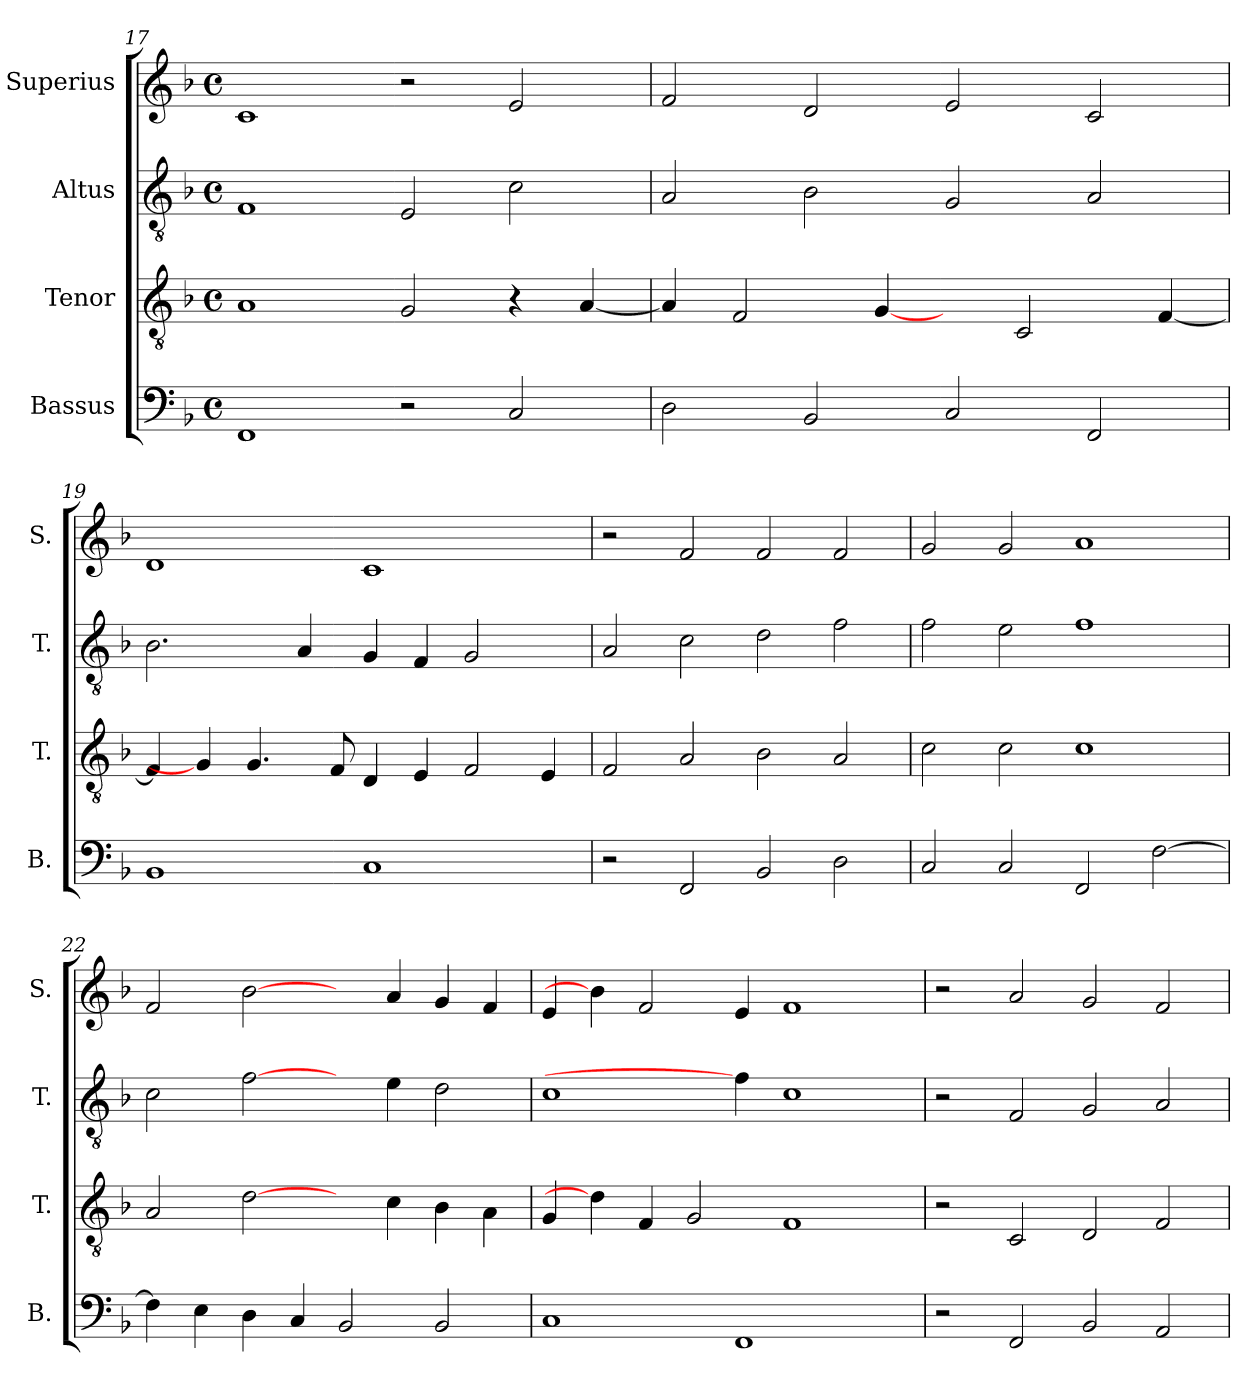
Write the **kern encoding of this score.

**kern	**kern	**kern	**kern
*part4	*part3	*part2	*part1
*staff4	*staff3	*staff2	*staff1
*I"Bassus	*I"Tenor	*I"Altus	*I"Superius
*I'B.	*I'T.	*I'T.	*I'S.
*clefF4	*clefGv2	*clefGv2	*clefG2
*	*ITrd7c12	*ITrd7c12	*
*k[b-]	*k[b-]	*k[b-]	*k[b-]
*F:	*F:	*F:	*F:
*M4/4	*M4/4	*M4/4	*M4/4
*met(c)	*met(c)	*met(c)	*met(c)
=17	=17	=17	=17
1FFi	1AAi	1FFi	1ci
2r	2GGi/	2EEi/	2r
2Ci/	4r	2Ci\	2ei/
.	[<4AAi/	.	.
=18	=18	=18	=18
2Di\	4AAi/]	2AAi/	2fi/
.	2FFi/	.	.
2BB-i/	.	2BB-i\	2di/
.	[4GGi/	.	.
2Ci/	4ryy	2GGi/	2ei/
.	2CCi/	.	.
2FFi/	.	2AAi/	2ci/
.	[<4FFi/	.	.
!!LO:PB:g=z
=19	=19	=19	=19
1BB-i	4FFi/]	2.BB-i\	1di
.	4GGi/]	.	.
.	4.GGi/	.	.
.	.	4AAi/	.
.	8FFi/	.	.
1Ci	4DDi/	4GGi/	1ci
.	4EEi/	4FFi/	.
.	2FFi/	2GGi/	.
4ryy	4EEi/	4ryy	4ryy
=20	=20	=20	=20
2r	2FFi/	2AAi/	2r
2FFi/	2AAi/	2Ci\	2fi/
2BB-i/	2BB-i\	2Di\	2fi/
2Di\	2AAi/	2Fi\	2fi/
=21	=21	=21	=21
2Ci/	2Ci\	2Fi\	2gi/
2Ci/	2Ci\	2Ei\	2gi/
2FFi/	1Ci	1Fi	1ai
[>2Fi\	.	.	.
!!LO:LB:g=z
=22	=22	=22	=22
4Fi\]	2AAi/	2Ci\	2fi/
4Ei\	.	.	.
4Di\	[2Di\	[2Fi\	[2b-i\
4Ci/	.	.	.
2BB-i/	4ryy	4ryy	4ryy
.	4Ci\	4Ei\	4ai/
2BB-i/	4BB-i\	2Di\	4gi/
.	4AAi\	.	4fi/
=23	=23	=23	=23
1Ci	4GGi/	1Ci	4ei/
.	4Di\]	.	4b-i\]
.	4FFi/	.	2fi/
.	2GGi/	.	.
1FFi	.	4Fi\]	4ei/
.	1FFi	1Ci	1fi
4ryy	.	.	.
=24	=24	=24	=24
2r	2r	2r	2r
2FFi/	2CCi/	2FFi/	2ai/
2BB-i/	2DDi/	2GGi/	2gi/
2AAi/	2FFi/	2AAi/	2fi/
=	=	=	=
*-	*-	*-	*-
